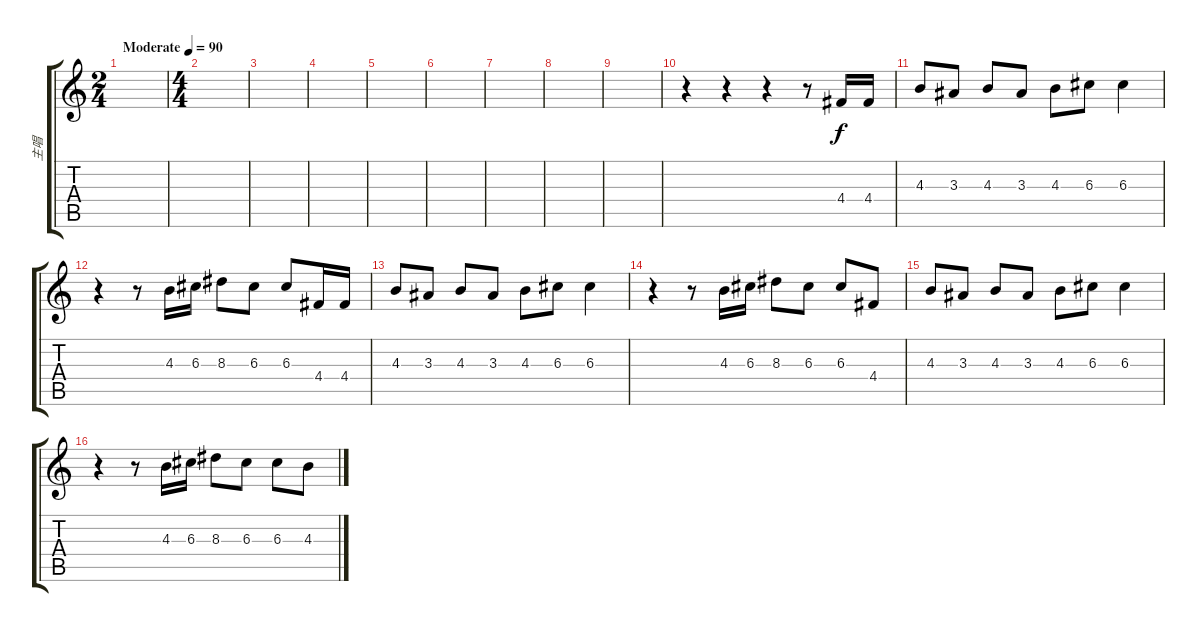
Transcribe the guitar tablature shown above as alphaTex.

\track ("主唱" "主唱") {instrument overdrivenguitar}
\staff {score tabs}
\tuning (E4 B3 G3 D3 A2 E2) {hide}
\ts (2 4)
\tempo (90 "Moderate")
\clef g2
\ks c
|
\ts (4 4)
|
|
|
|
|
|
|
|
r.4 r.4 r.4 r.8 4.4.16 4.4.16 |
4.3.8 3.3.8 4.3.8 3.3.8 4.3.8 6.3.8 6.3.4 |
r.4 r.8 4.3.16 6.3.16 8.3.8 6.3.8 6.3.8 4.4.16 4.4.16 |
4.3.8 3.3.8 4.3.8 3.3.8 4.3.8 6.3.8 6.3.4 |
r.4 r.8 4.3.16 6.3.16 8.3.8 6.3.8 6.3.8 4.4.8 |
4.3.8 3.3.8 4.3.8 3.3.8 4.3.8 6.3.8 6.3.4 |
r.4 r.8 4.3.16 6.3.16 8.3.8 6.3.8 6.3.8 4.3.8
